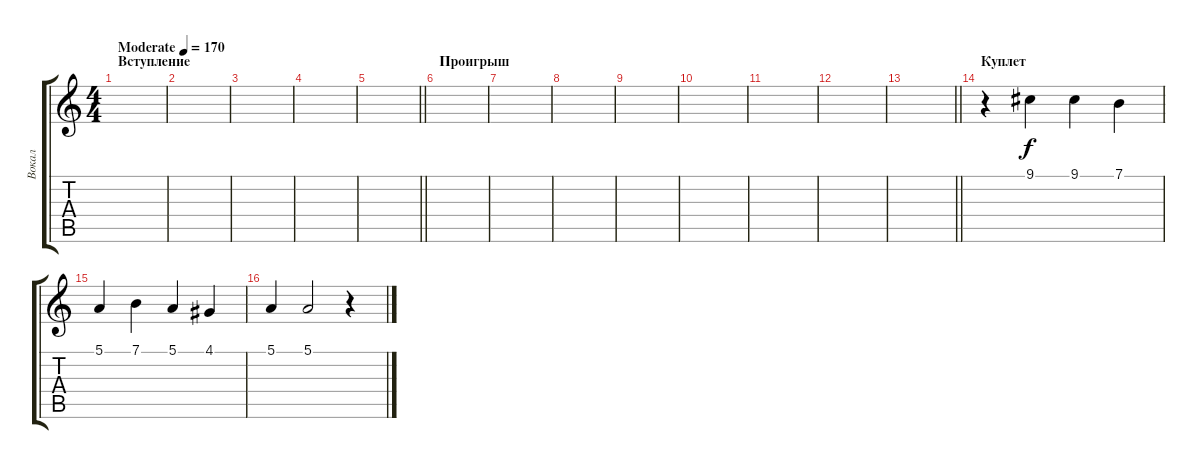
\track ("Вокал" "Вокал") {instrument flute}
\staff {score tabs}
\tuning (E4 B3 G3 D3 A2 E2) {hide}
\ts (4 4)
\section ("" "Вступление")
\tempo (170 "Moderate")
\clef g2
\ks c
|
|
|
|
\barLineRight lightlight
|
\section ("" "Проигрыш")
|
|
|
|
|
|
|
\barLineRight lightlight
|
\section ("" "Куплет")
r.4 9.1.4 9.1.4 7.1.4 |
5.1.4 7.1.4 5.1.4 4.1.4 |
5.1.4 5.1.2 r.4
